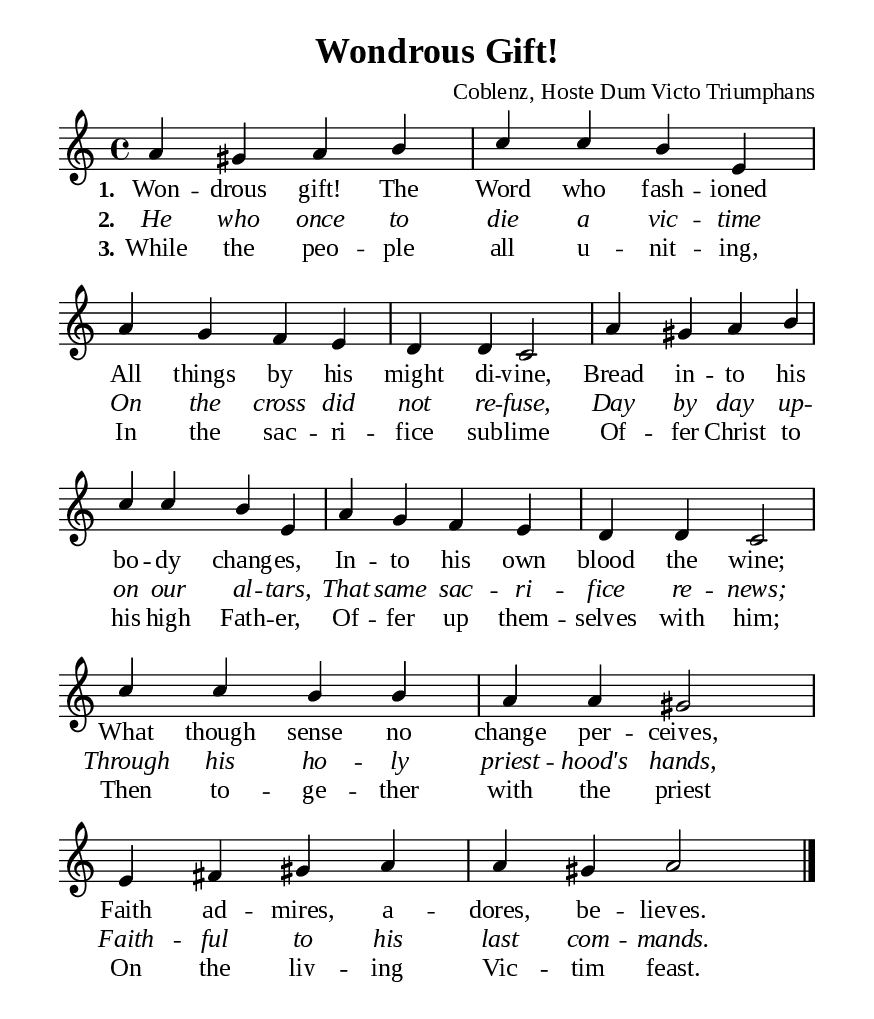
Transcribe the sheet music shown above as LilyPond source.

\version "2.18.2"

\header {
  title = "Wondrous Gift!"
  composer = "Coblenz, Hoste Dum Victo Triumphans"
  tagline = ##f
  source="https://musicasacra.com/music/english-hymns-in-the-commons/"
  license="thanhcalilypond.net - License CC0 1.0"
}

global= {
  \key a \minor
  \time 4/4
  \override Score.BarNumber.break-visibility = ##(#f #f #f)
  \override Lyrics.LyricSpace.minimum-distance = #3.0
}

\paper {
  #(set-paper-size "a5")
  top-margin = 10\mm
  bottom-margin = 10\mm
  left-margin = 10\mm
  right-margin = 10\mm
  indent = #0
  #(define fonts
	 (make-pango-font-tree "Liberation Serif"
	 		       "Liberation Serif"
			       "Liberation Serif"
			       (/ 20 20)))
  system-system-spacing = #'((basic-distance . 3) (padding . 3))
}

printItalic = \with {
  \override LyricText.font-shape = #'italic
}

% Verse music
musicVerseSoprano = \relative c'' {
  %{	01	%} a4 gis a b |
  %{	02	%} c c b e, |
  %{	03	%} a g f e |
  %{	04	%} d d c2 |
  %{	05	%} a'4 gis a b |
  %{	06	%} c c b e, |
  %{	07	%} a g f e |
  %{	08	%} d d c2 |
  %{	09	%} c'4 c b b |
  %{	10	%} a a gis2 |
  %{	11	%} e4 fis gis a |
  %{	12	%} a gis a2 \bar "|."
}

% Verse lyrics
verseOne = \lyricmode {
  \set stanza = #"1."
  Won -- drous gift! The Word who fash -- ioned
  All things by his might di -- vine,
  Bread in -- to his bo -- dy chang -- es,
  In -- to his own blood the wine;
  What though sense no change per -- ceives,
  Faith ad -- mires, a -- dores, be -- lieves.
}

verseTwo = \lyricmode {
  \set stanza = #"2."
  He who once to die a vic -- time
  On the cross did not re -- fuse,
  Day by day up -- on our al -- tars,
  That same sac -- ri -- fice re -- news;
  Through his ho -- ly priest -- hood's hands,
  Faith -- ful to his last com -- mands.
}

verseThree = \lyricmode {
  \set stanza = #"3."
  While the peo -- ple all u -- nit -- ing,
  In the sac -- ri -- fice sub -- lime
  Of -- fer Christ to his high Fath -- er,
  Of -- fer up them -- selves with him;
  Then to -- ge -- ther with the priest
  On the liv -- ing Vic -- tim feast.
}

% Layout
\score {
    \new ChoirStaff <<
      \new Staff <<
        \clef "treble"
        \new Voice = "sopranos" { \global \stemUp \slurUp \musicVerseSoprano }
      >>
      \new Lyrics \lyricsto sopranos \verseOne
      \new Lyrics \printItalic \lyricsto sopranos \verseTwo
      \new Lyrics \lyricsto sopranos \verseThree
    >>
}
